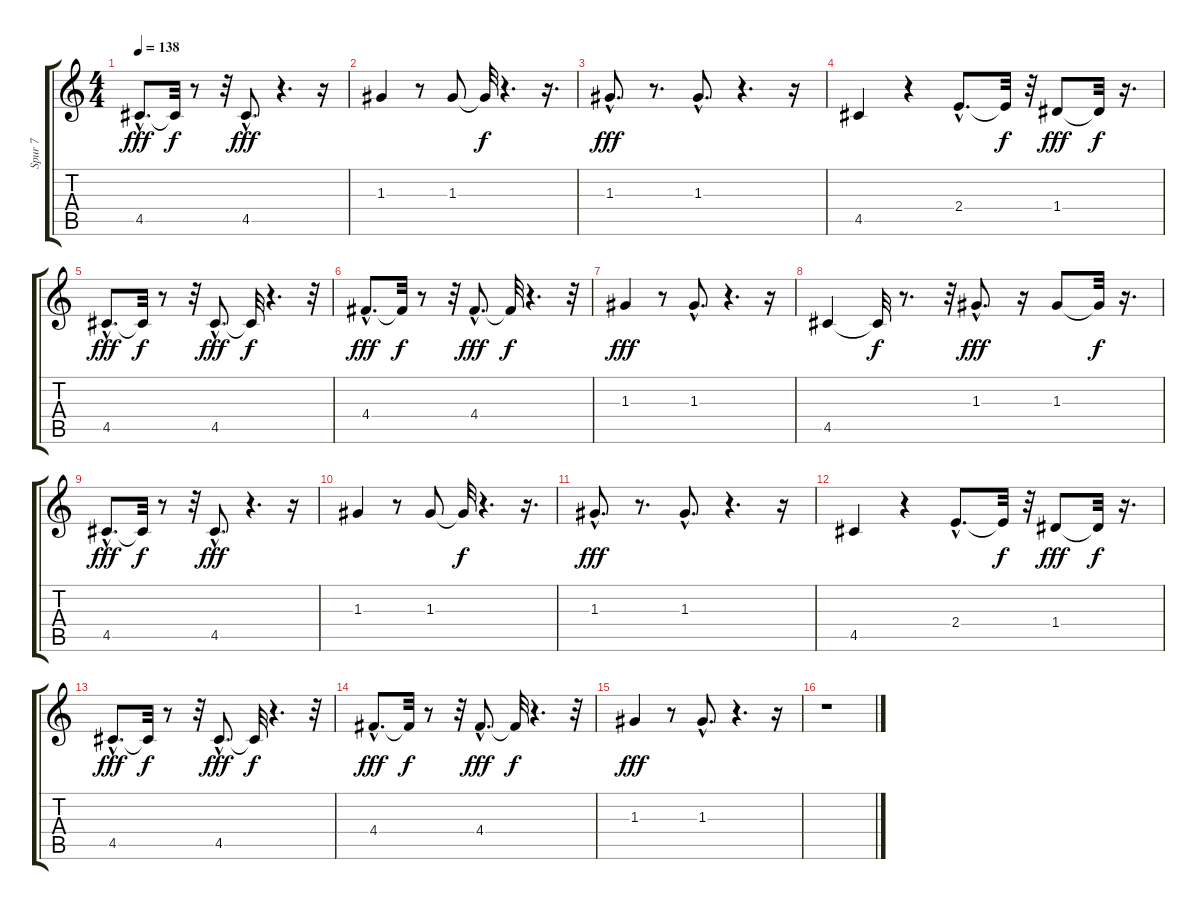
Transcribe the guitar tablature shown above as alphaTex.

\track ("Spur 7" "Spur 7") {instrument distortionguitar}
\staff {score tabs}
\tuning (E4 B3 G3 D3 A2 E2) {hide}
\ts (4 4)
\tempo 138
\clef g2
\ks c
4.5{hac}.8{d dy fff} 4.5{t}.32{dy f} r.8 r.32 4.5{hac}.8{d dy fff} r.4{d} r.16 |
1.3.4 r.8 1.3.8 1.3{t}.32{dy f} r.4{d} r.16{d} |
1.3{hac}.8{d dy fff} r.8{d} 1.3{hac}.8{d} r.4{d} r.16 |
4.5.4 r.4 2.4{hac}.8{d} 2.4{t}.32{dy f} r.32 1.4.8{dy fff} 1.4{t}.32{dy f} r.16{d} |
4.5{hac}.8{d dy fff} 4.5{t}.32{dy f} r.8 r.32 4.5{hac}.8{d dy fff} 4.5{t}.32{dy f} r.4{d} r.32 |
4.4{hac}.8{d dy fff} 4.4{t}.32{dy f} r.8 r.32 4.4{hac}.8{d dy fff} 4.4{t}.32{dy f} r.4{d} r.32 |
1.3.4{dy fff} r.8 1.3{hac}.8{d} r.4{d} r.16 |
4.5.4 4.5{t}.32{dy f} r.8{d} r.32 1.3{hac}.8{d dy fff} r.16 1.3.8 1.3{t}.32{dy f} r.16{d} |
4.5{hac}.8{d dy fff} 4.5{t}.32{dy f} r.8 r.32 4.5{hac}.8{d dy fff} r.4{d} r.16 |
1.3.4 r.8 1.3.8 1.3{t}.32{dy f} r.4{d} r.16{d} |
1.3{hac}.8{d dy fff} r.8{d} 1.3{hac}.8{d} r.4{d} r.16 |
4.5.4 r.4 2.4{hac}.8{d} 2.4{t}.32{dy f} r.32 1.4.8{dy fff} 1.4{t}.32{dy f} r.16{d} |
4.5{hac}.8{d dy fff} 4.5{t}.32{dy f} r.8 r.32 4.5{hac}.8{d dy fff} 4.5{t}.32{dy f} r.4{d} r.32 |
4.4{hac}.8{d dy fff} 4.4{t}.32{dy f} r.8 r.32 4.4{hac}.8{d dy fff} 4.4{t}.32{dy f} r.4{d} r.32 |
1.3.4{dy fff} r.8 1.3{hac}.8{d} r.4{d} r.16 |
r.1
